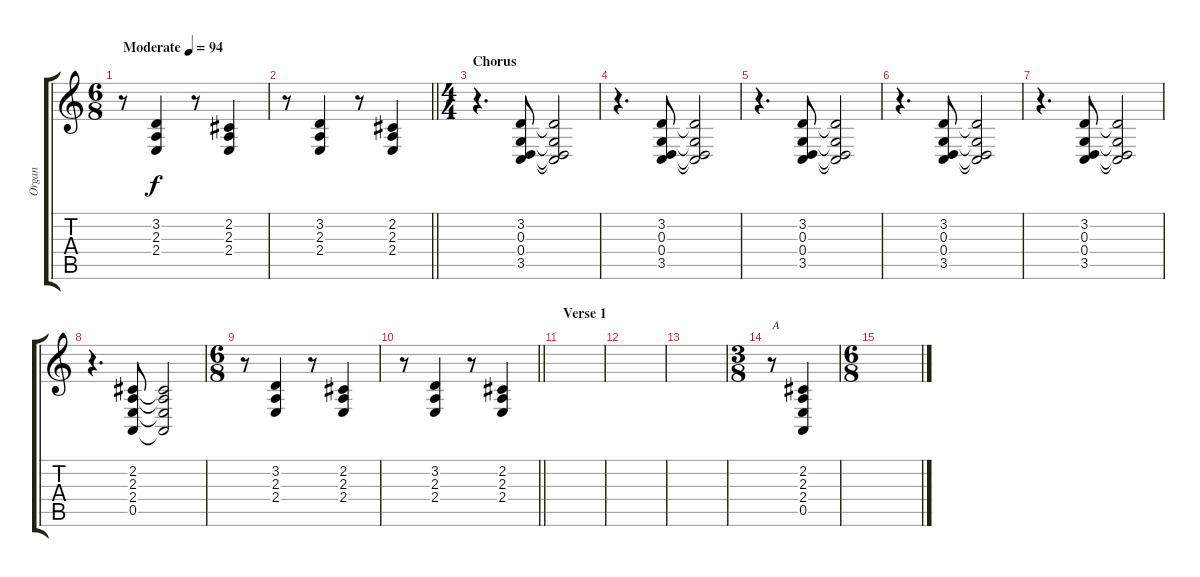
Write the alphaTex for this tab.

\track ("Organ" "Organ") {instrument drawbarorgan}
\staff {score tabs}
\tuning (E4 B3 G3 D3 A2 E2) {hide}
\ts (6 8)
\tempo (94 "Moderate")
\clef g2
\ks c
r.8{dy f instrument drawbarorgan} (3.2 2.3 2.4).4 r.8 (2.2 2.3 2.4).4 |
\barLineRight lightlight
r.8 (3.2 2.3 2.4).4 r.8 (2.2 2.3 2.4).4 |
\ts (4 4)
\section ("" "Chorus")
r.4{d} (3.2 0.3 0.4 3.5).8 (3.2{t} 0.3{t} 0.4{t} 3.5{t}).2 |
r.4{d} (3.2 0.3 0.4 3.5).8 (3.2{t} 0.3{t} 0.4{t} 3.5{t}).2 |
r.4{d} (3.2 0.3 0.4 3.5).8 (3.2{t} 0.3{t} 0.4{t} 3.5{t}).2 |
r.4{d} (3.2 0.3 0.4 3.5).8 (3.2{t} 0.3{t} 0.4{t} 3.5{t}).2 |
r.4{d} (3.2 0.3 0.4 3.5).8 (3.2{t} 0.3{t} 0.4{t} 3.5{t}).2 |
r.4{d} (2.2 2.3 2.4 0.5).8 (2.2{t} 2.3{t} 2.4{t} 0.5{t}).2 |
\ts (6 8)
r.8 (3.2 2.3 2.4).4 r.8 (2.2 2.3 2.4).4 |
\barLineRight lightlight
r.8 (3.2 2.3 2.4).4 r.8 (2.2 2.3 2.4).4 |
\section ("" "Verse 1")
|
|
|
\ts (3 8)
r.8{txt "A"} (2.2 2.3 2.4 0.5).4 |
\ts (6 8)
